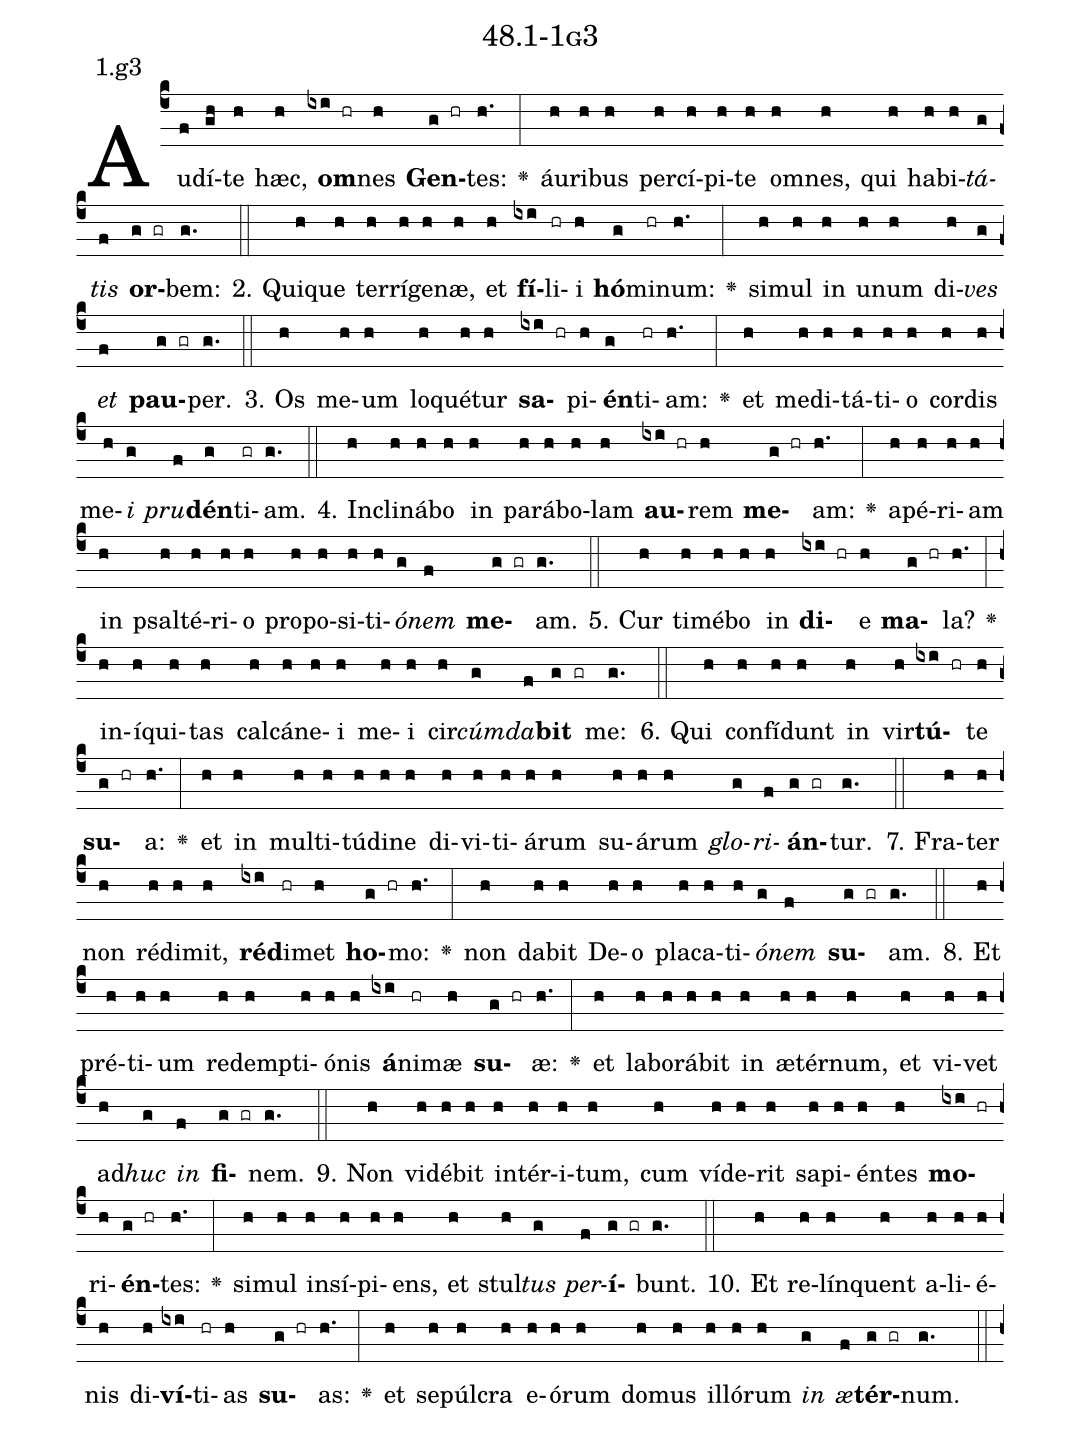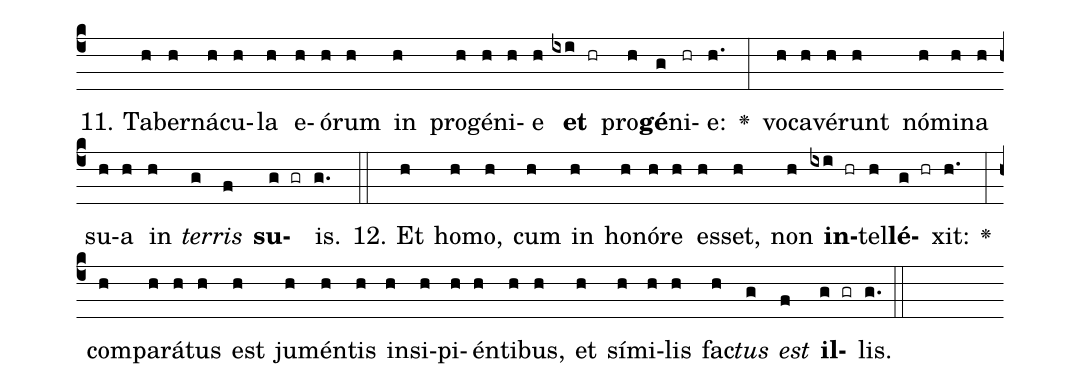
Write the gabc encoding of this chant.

name: 48.1-1g3;
annotation: 1.g3;
%%
(c4)Au(f)dí(gh)te(h) hæc,(h) <b>om</b>(ixi hr)nes(h) <b>Gen</b>(g hr)tes:(h.) <v>\greheightstar</v>(:) áu(h)ri(h)bus(h) per(h)cí(h)pi(h)te(h) om(h)nes,(h) qui(h) ha(h)bi(h)<i>tá</i>(g)<i>tis</i>(f) <b>or</b>(g gr)bem:(g.) (::)
2. Qui(h)que(h) ter(h)rí(h)ge(h)næ,(h) et(h) <b>fí</b>(ixi)li(hr)i(h) <b>hó</b>(g)mi(hr)num:(h.) <v>\greheightstar</v>(:) si(h)mul(h) in(h) u(h)num(h) di(h)<i>ves</i>(g) <i>et</i>(f) <b>pau</b>(g gr)per.(g.) (::)
3. Os(h) me(h)um(h) lo(h)qué(h)tur(h) <b>sa</b>(ixi hr)pi(h)<b>én</b>(g)ti(hr)am:(h.) <v>\greheightstar</v>(:) et(h) me(h)di(h)tá(h)ti(h)o(h) cor(h)dis(h) me(h)<i>i</i>(g) <i>pru</i>(f)<b>dén</b>(g)ti(gr)am.(g.) (::)
4. In(h)cli(h)ná(h)bo(h) in(h) pa(h)rá(h)bo(h)lam(h) <b>au</b>(ixi hr)rem(h) <b>me</b>(g hr)am:(h.) <v>\greheightstar</v>(:) a(h)pé(h)ri(h)am(h) in(h) psal(h)té(h)ri(h)o(h) pro(h)po(h)si(h)ti(h)<i>ó</i>(g)<i>nem</i>(f) <b>me</b>(g gr)am.(g.) (::)
5. Cur(h) ti(h)mé(h)bo(h) in(h) <b>di</b>(ixi hr)e(h) <b>ma</b>(g hr)la?(h.) <v>\greheightstar</v>(:) in(h)í(h)qui(h)tas(h) cal(h)cá(h)ne(h)i(h) me(h)i(h) cir(h)<i>cúm</i>(g)<i>da</i>(f)<b>bit</b>(g gr) me:(g.) (::)
6. Qui(h) con(h)fí(h)dunt(h) in(h) vir(h)<b>tú</b>(ixi hr)te(h) <b>su</b>(g hr)a:(h.) <v>\greheightstar</v>(:) et(h) in(h) mul(h)ti(h)tú(h)di(h)ne(h) di(h)vi(h)ti(h)á(h)rum(h) su(h)á(h)rum(h) <i>glo</i>(g)<i>ri</i>(f)<b>án</b>(g gr)tur.(g.) (::)
7. Fra(h)ter(h) non(h) réd(h)i(h)mit,(h) <b>réd</b>(ixi)i(hr)met(h) <b>ho</b>(g hr)mo:(h.) <v>\greheightstar</v>(:) non(h) da(h)bit(h) De(h)o(h) pla(h)ca(h)ti(h)<i>ó</i>(g)<i>nem</i>(f) <b>su</b>(g gr)am.(g.) (::)
8. Et(h) pré(h)ti(h)um(h) red(h)emp(h)ti(h)ó(h)nis(h) <b>á</b>(ixi)ni(hr)mæ(h) <b>su</b>(g hr)æ:(h.) <v>\greheightstar</v>(:) et(h) la(h)bo(h)rá(h)bit(h) in(h) æ(h)tér(h)num,(h) et(h) vi(h)vet(h) ad(h)<i>huc</i>(g) <i>in</i>(f) <b>fi</b>(g gr)nem.(g.) (::)
9. Non(h) vi(h)dé(h)bit(h) in(h)tér(h)i(h)tum,(h) cum(h) ví(h)de(h)rit(h) sa(h)pi(h)én(h)tes(h) <b>mo</b>(ixi hr)ri(h)<b>én</b>(g hr)tes:(h.) <v>\greheightstar</v>(:) si(h)mul(h) in(h)sí(h)pi(h)ens,(h) et(h) stul(h)<i>tus</i>(g) <i>per</i>(f)<b>í</b>(g gr)bunt.(g.) (::)
10. Et(h) re(h)lín(h)quent(h) a(h)li(h)é(h)nis(h) di(h)<b>ví</b>(ixi)ti(hr)as(h) <b>su</b>(g hr)as:(h.) <v>\greheightstar</v>(:) et(h) se(h)púl(h)cra(h) e(h)ó(h)rum(h) do(h)mus(h) il(h)ló(h)rum(h) <i>in</i>(g) <i>æ</i>(f)<b>tér</b>(g gr)num.(g.) (::)
11. Ta(h)ber(h)ná(h)cu(h)la(h) e(h)ó(h)rum(h) in(h) pro(h)gé(h)ni(h)e(h) <b>et</b>(ixi hr) pro(h)<b>gé</b>(g)ni(hr)e:(h.) <v>\greheightstar</v>(:) vo(h)ca(h)vé(h)runt(h) nó(h)mi(h)na(h) su(h)a(h) in(h) <i>ter</i>(g)<i>ris</i>(f) <b>su</b>(g gr)is.(g.) (::)
12. Et(h) ho(h)mo,(h) cum(h) in(h) ho(h)nó(h)re(h) es(h)set,(h) non(h) <b>in</b>(ixi hr)tel(h)<b>lé</b>(g hr)xit:(h.) <v>\greheightstar</v>(:) com(h)pa(h)rá(h)tus(h) est(h) ju(h)mén(h)tis(h) in(h)si(h)pi(h)én(h)ti(h)bus,(h) et(h) sí(h)mi(h)lis(h) fac(h)<i>tus</i>(g) <i>est</i>(f) <b>il</b>(g gr)lis.(g.) (::)
